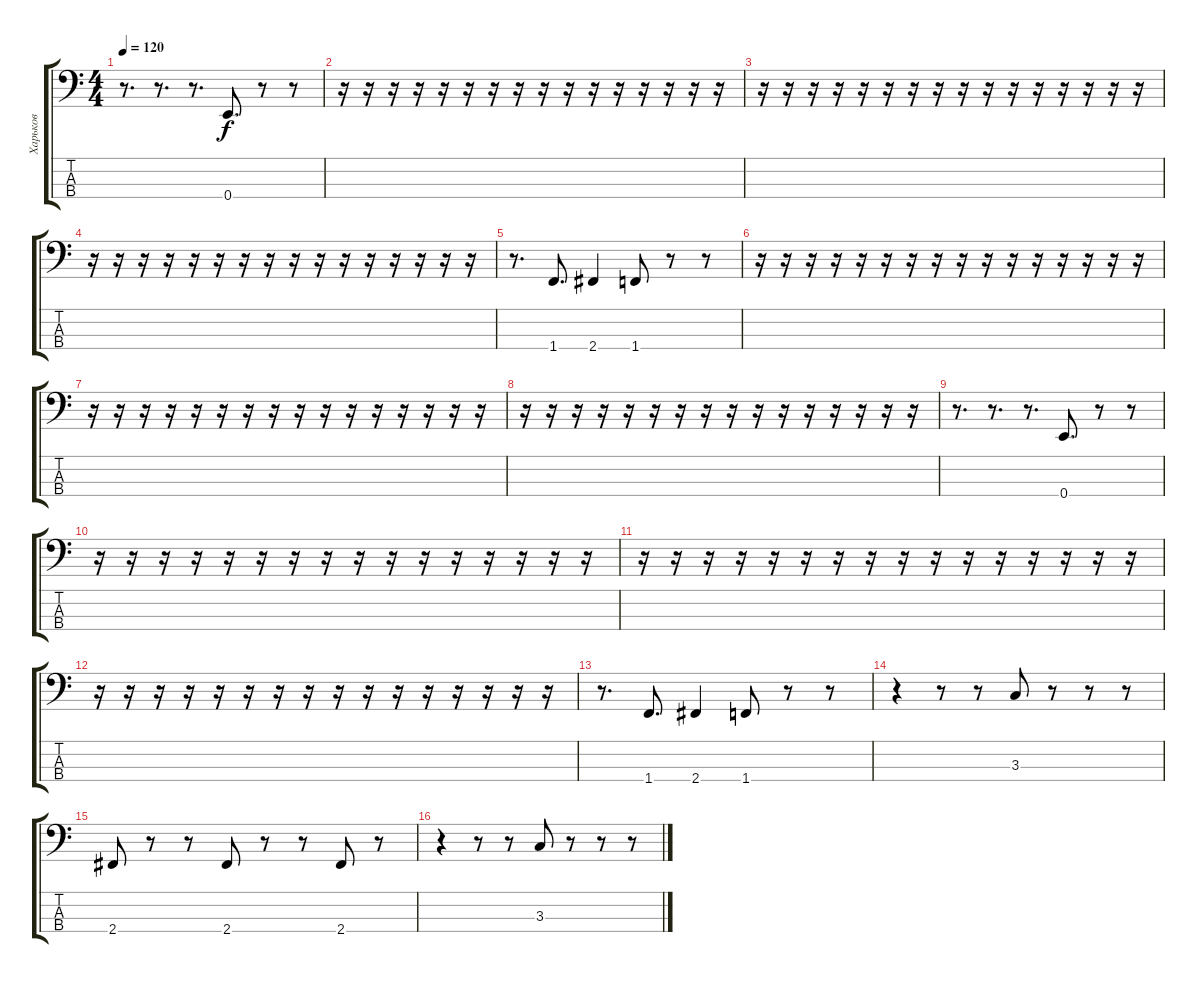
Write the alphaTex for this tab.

\track ("Харьков" "Харьков") {instrument electricbassfinger}
\staff {score tabs}
\tuning (G2 D2 A1 E1) {hide}
\ts (4 4)
\tempo 120
\clef f4
\ks c
r.8{d dy f} r.8{d} r.8{d} 0.4.8{d} r.8 r.8 |
r.16 r.16 r.16 r.16 r.16 r.16 r.16 r.16 r.16 r.16 r.16 r.16 r.16 r.16 r.16 r.16 |
r.16 r.16 r.16 r.16 r.16 r.16 r.16 r.16 r.16 r.16 r.16 r.16 r.16 r.16 r.16 r.16 |
r.16 r.16 r.16 r.16 r.16 r.16 r.16 r.16 r.16 r.16 r.16 r.16 r.16 r.16 r.16 r.16 |
r.8{d} 1.4.8{d} 2.4.4 1.4.8 r.8 r.8 |
r.16 r.16 r.16 r.16 r.16 r.16 r.16 r.16 r.16 r.16 r.16 r.16 r.16 r.16 r.16 r.16 |
r.16 r.16 r.16 r.16 r.16 r.16 r.16 r.16 r.16 r.16 r.16 r.16 r.16 r.16 r.16 r.16 |
r.16 r.16 r.16 r.16 r.16 r.16 r.16 r.16 r.16 r.16 r.16 r.16 r.16 r.16 r.16 r.16 |
r.8{d} r.8{d} r.8{d} 0.4.8{d} r.8 r.8 |
r.16 r.16 r.16 r.16 r.16 r.16 r.16 r.16 r.16 r.16 r.16 r.16 r.16 r.16 r.16 r.16 |
r.16 r.16 r.16 r.16 r.16 r.16 r.16 r.16 r.16 r.16 r.16 r.16 r.16 r.16 r.16 r.16 |
r.16 r.16 r.16 r.16 r.16 r.16 r.16 r.16 r.16 r.16 r.16 r.16 r.16 r.16 r.16 r.16 |
r.8{d} 1.4.8{d} 2.4.4 1.4.8 r.8 r.8 |
r.4 r.8 r.8 3.3.8 r.8 r.8 r.8 |
2.4.8 r.8 r.8 2.4.8 r.8 r.8 2.4.8 r.8 |
r.4 r.8 r.8 3.3.8 r.8 r.8 r.8
